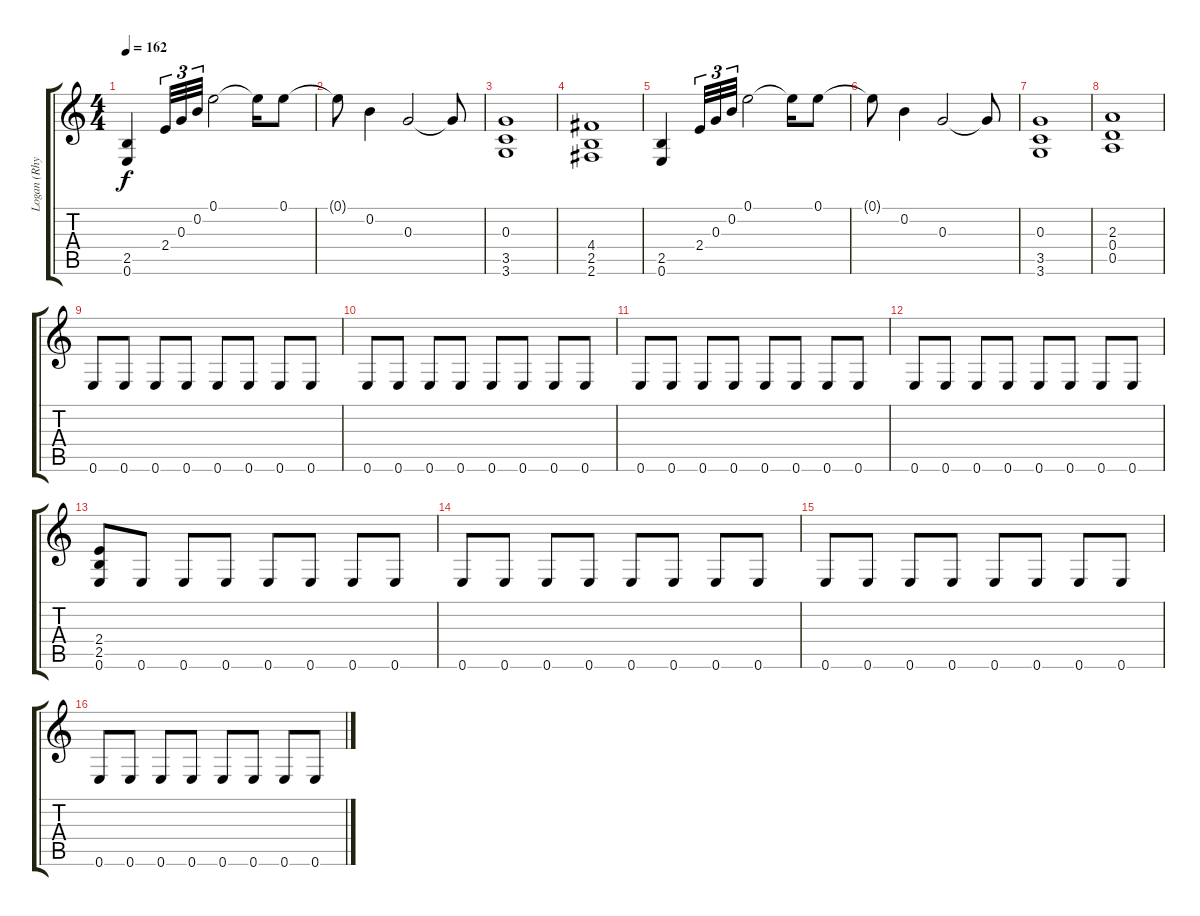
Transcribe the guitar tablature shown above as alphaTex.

\track ("Logan (Rhythm)" "Logan (Rhy") {instrument distortionguitar}
\staff {score tabs}
\tuning (E4 B3 G3 D3 A2 E2) {hide}
\ts (4 4)
\tempo 162
\clef g2
\ks c
(2.5 0.6).4{dy f} 2.4.32{tu (3 2)} 0.3.32{tu (3 2)} 0.2.32{tu (3 2)} 0.1.2 0.1{t}.16 0.1.8 |
0.1{t}.8 0.2.4 0.3.2 0.3{t}.8 |
(0.3 3.5 3.6).1 |
(4.4 2.5 2.6).1 |
(2.5 0.6).4 2.4.32{tu (3 2)} 0.3.32{tu (3 2)} 0.2.32{tu (3 2)} 0.1.2 0.1{t}.16 0.1.8 |
0.1{t}.8 0.2.4 0.3.2 0.3{t}.8 |
(0.3 3.5 3.6).1 |
(2.3 0.4 0.5).1 |
0.6.8 0.6.8 0.6.8 0.6.8 0.6.8 0.6.8 0.6.8 0.6.8 |
0.6.8 0.6.8 0.6.8 0.6.8 0.6.8 0.6.8 0.6.8 0.6.8 |
0.6.8 0.6.8 0.6.8 0.6.8 0.6.8 0.6.8 0.6.8 0.6.8 |
0.6.8 0.6.8 0.6.8 0.6.8 0.6.8 0.6.8 0.6.8 0.6.8 |
(2.4 2.5 0.6).8 0.6.8 0.6.8 0.6.8 0.6.8 0.6.8 0.6.8 0.6.8 |
0.6.8 0.6.8 0.6.8 0.6.8 0.6.8 0.6.8 0.6.8 0.6.8 |
0.6.8 0.6.8 0.6.8 0.6.8 0.6.8 0.6.8 0.6.8 0.6.8 |
0.6.8 0.6.8 0.6.8 0.6.8 0.6.8 0.6.8 0.6.8 0.6.8
